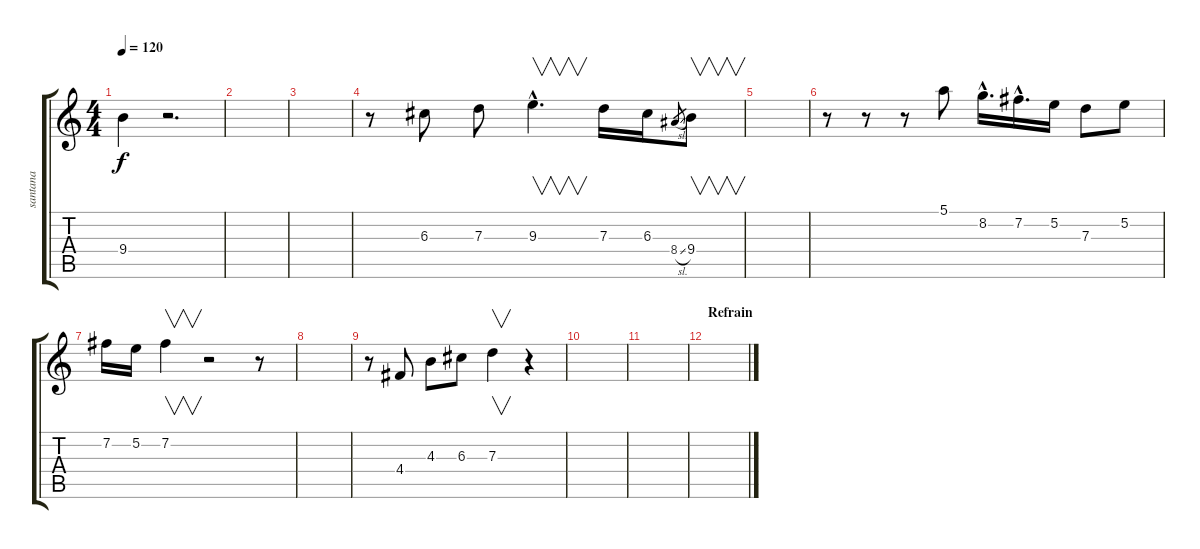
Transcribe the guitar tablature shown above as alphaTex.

\track ("santana" "santana") {instrument distortionguitar}
\staff {score tabs}
\tuning (E4 B3 G3 D3 A2 E2) {hide}
\ts (4 4)
\tempo 120
\clef g2
\ks c
9.4{t}.4{dy f} r.2{d} |
|
|
r.8 6.3.8 7.3.8 9.3{hac}.4{v d} 7.3.16 6.3.16 8.4{sl}.8{gr} 9.4.8{v} |
|
r.8 r.8 r.8 5.1.8 8.2{hac}.16{d} 7.2{hac}.16{d} 5.2.16 7.3.8 5.2.8 |
7.2.16 5.2.16 7.2.4{v} r.2 r.8 |
|
r.8 4.4.8 4.3.8 6.3.8 7.3.4{v} r.4 |
|
|
\section ("" "Refrain")
